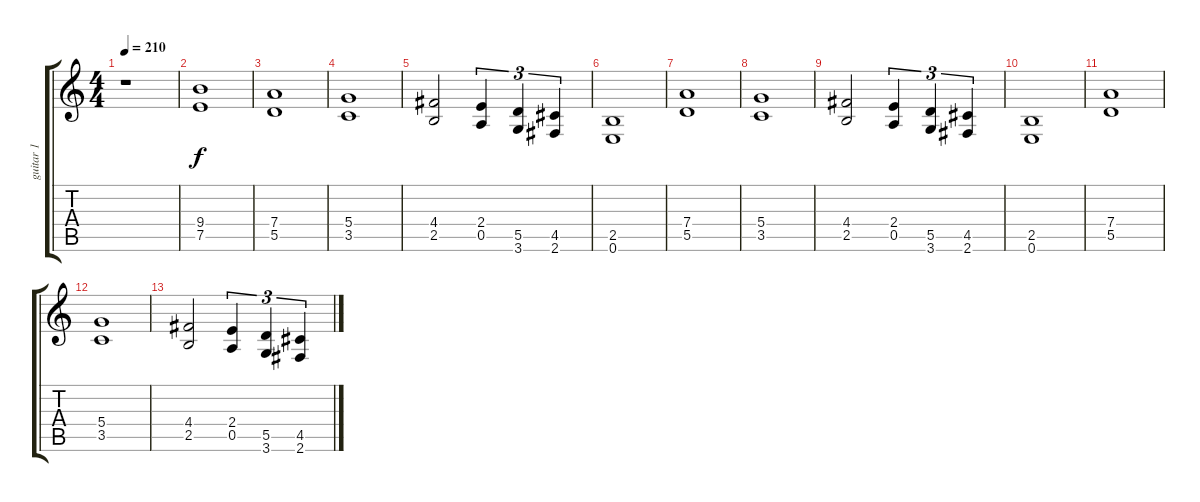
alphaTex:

\track ("guitar 1" "guitar 1") {instrument overdrivenguitar}
\staff {score tabs}
\tuning (E4 B3 G3 D3 A2 E2) {hide}
\ts (4 4)
\tempo 210
\clef g2
\ks c
r.1{dy f instrument overdrivenguitar} |
(9.4 7.5).1 |
(7.4 5.5).1 |
(5.4 3.5).1 |
(4.4 2.5).2 (2.4 0.5).4{tu (3 2)} (5.5 3.6).4{tu (3 2)} (4.5 2.6).4{tu (3 2)} |
(2.5 0.6).1 |
(7.4 5.5).1 |
(5.4 3.5).1 |
(4.4 2.5).2 (2.4 0.5).4{tu (3 2)} (5.5 3.6).4{tu (3 2)} (4.5 2.6).4{tu (3 2)} |
(2.5 0.6).1 |
(7.4 5.5).1 |
(5.4 3.5).1 |
(4.4 2.5).2 (2.4 0.5).4{tu (3 2)} (5.5 3.6).4{tu (3 2)} (4.5 2.6).4{tu (3 2)}
